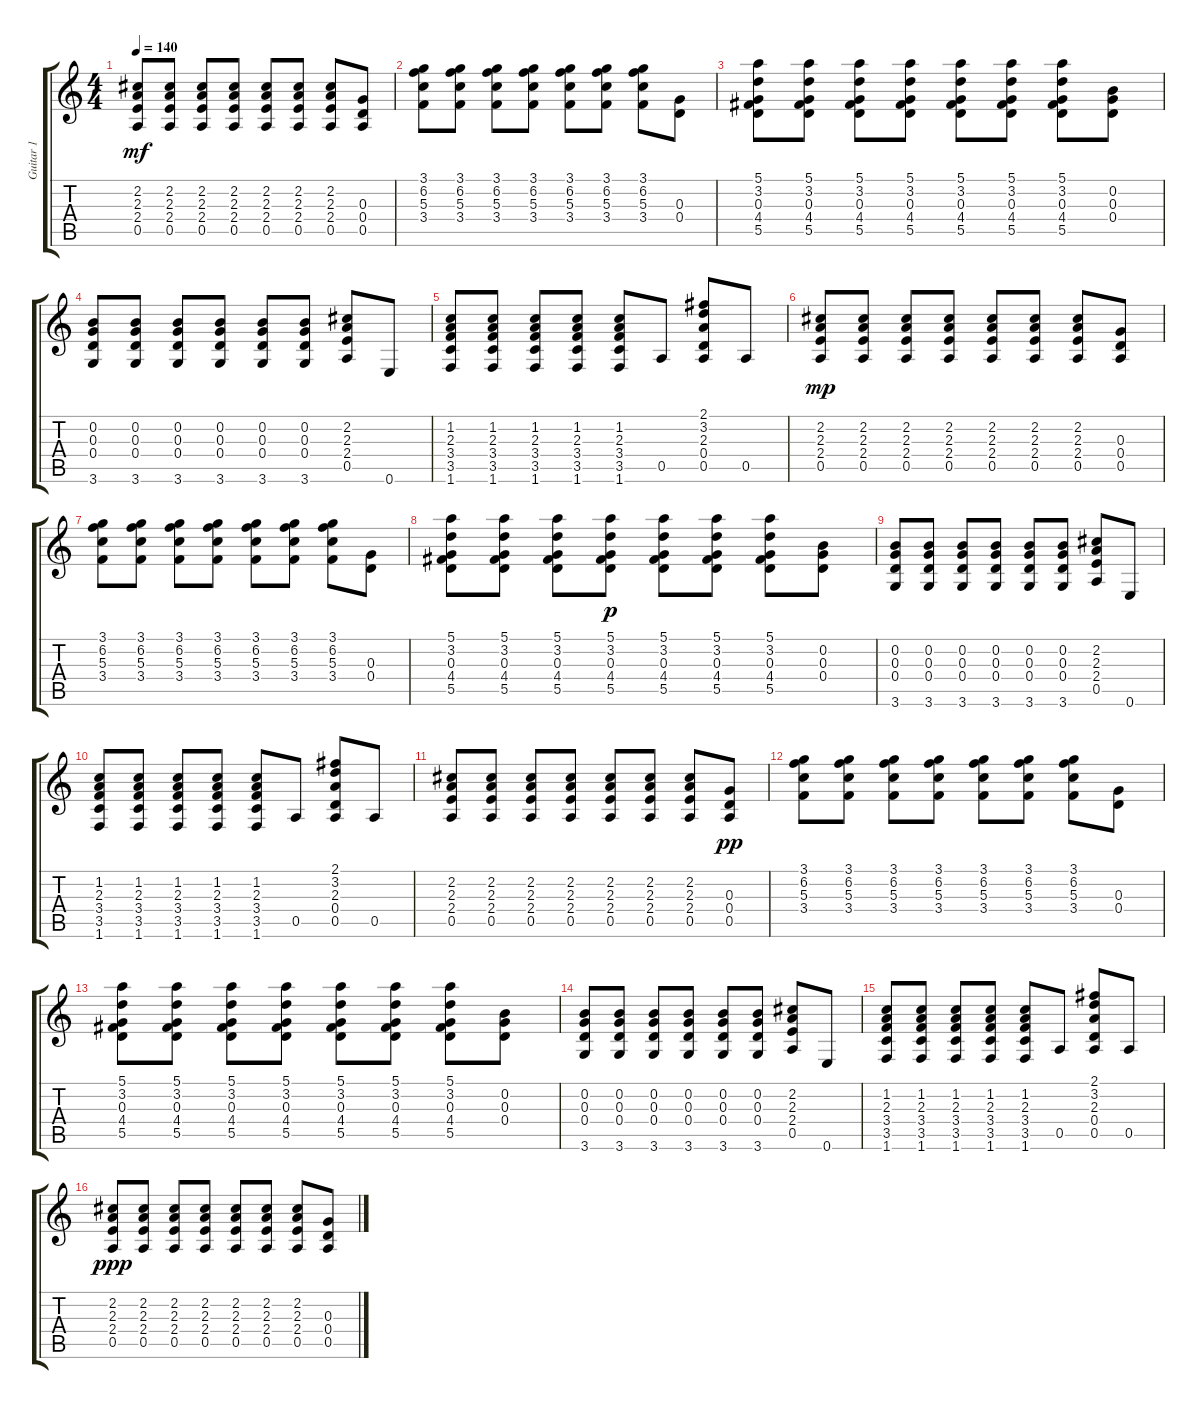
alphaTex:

\track ("Guitar 1" "Guitar 1") {instrument distortionguitar}
\staff {score tabs}
\tuning (E4 B3 G3 D3 A2 E2) {hide}
\ts (4 4)
\tempo 140
\clef g2
\ks c
(2.2 2.3 2.4 0.5).8{dy mf} (2.2 2.3 2.4 0.5).8 (2.2 2.3 2.4 0.5).8 (2.2 2.3 2.4 0.5).8 (2.2 2.3 2.4 0.5).8 (2.2 2.3 2.4 0.5).8 (2.2 2.3 2.4 0.5).8 (0.3 0.4 0.5).8 |
(3.1 6.2 5.3 3.4).8 (3.1 6.2 5.3 3.4).8 (3.1 6.2 5.3 3.4).8 (3.1 6.2 5.3 3.4).8 (3.1 6.2 5.3 3.4).8 (3.1 6.2 5.3 3.4).8 (3.1 6.2 5.3 3.4).8 (0.3 0.4).8 |
(5.1 3.2 0.3 4.4 5.5).8 (5.1 3.2 0.3 4.4 5.5).8 (5.1 3.2 0.3 4.4 5.5).8 (5.1 3.2 0.3 4.4 5.5).8 (5.1 3.2 0.3 4.4 5.5).8 (5.1 3.2 0.3 4.4 5.5).8 (5.1 3.2 0.3 4.4 5.5).8 (0.2 0.3 0.4).8 |
(0.2 0.3 0.4 3.6).8 (0.2 0.3 0.4 3.6).8 (0.2 0.3 0.4 3.6).8 (0.2 0.3 0.4 3.6).8 (0.2 0.3 0.4 3.6).8 (0.2 0.3 0.4 3.6).8 (2.2 2.3 2.4 0.5).8 0.6.8 |
(1.2 2.3 3.4 3.5 1.6).8 (1.2 2.3 3.4 3.5 1.6).8 (1.2 2.3 3.4 3.5 1.6).8 (1.2 2.3 3.4 3.5 1.6).8 (1.2 2.3 3.4 3.5 1.6).8 0.5.8 (2.1 3.2 2.3 0.4 0.5).8 0.5.8 |
(2.2 2.3 2.4 0.5).8{dy mp} (2.2 2.3 2.4 0.5).8 (2.2 2.3 2.4 0.5).8 (2.2 2.3 2.4 0.5).8 (2.2 2.3 2.4 0.5).8 (2.2 2.3 2.4 0.5).8 (2.2 2.3 2.4 0.5).8 (0.3 0.4 0.5).8 |
(3.1 6.2 5.3 3.4).8 (3.1 6.2 5.3 3.4).8 (3.1 6.2 5.3 3.4).8 (3.1 6.2 5.3 3.4).8 (3.1 6.2 5.3 3.4).8 (3.1 6.2 5.3 3.4).8 (3.1 6.2 5.3 3.4).8 (0.3 0.4).8 |
(5.1 3.2 0.3 4.4 5.5).8 (5.1 3.2 0.3 4.4 5.5).8 (5.1 3.2 0.3 4.4 5.5).8 (5.1 3.2 0.3 4.4 5.5).8{dy p} (5.1 3.2 0.3 4.4 5.5).8 (5.1 3.2 0.3 4.4 5.5).8 (5.1 3.2 0.3 4.4 5.5).8 (0.2 0.3 0.4).8 |
(0.2 0.3 0.4 3.6).8 (0.2 0.3 0.4 3.6).8 (0.2 0.3 0.4 3.6).8 (0.2 0.3 0.4 3.6).8 (0.2 0.3 0.4 3.6).8 (0.2 0.3 0.4 3.6).8 (2.2 2.3 2.4 0.5).8 0.6.8 |
(1.2 2.3 3.4 3.5 1.6).8 (1.2 2.3 3.4 3.5 1.6).8 (1.2 2.3 3.4 3.5 1.6).8 (1.2 2.3 3.4 3.5 1.6).8 (1.2 2.3 3.4 3.5 1.6).8 0.5.8 (2.1 3.2 2.3 0.4 0.5).8 0.5.8 |
(2.2 2.3 2.4 0.5).8 (2.2 2.3 2.4 0.5).8 (2.2 2.3 2.4 0.5).8 (2.2 2.3 2.4 0.5).8 (2.2 2.3 2.4 0.5).8 (2.2 2.3 2.4 0.5).8 (2.2 2.3 2.4 0.5).8 (0.3 0.4 0.5).8{dy pp} |
(3.1 6.2 5.3 3.4).8 (3.1 6.2 5.3 3.4).8 (3.1 6.2 5.3 3.4).8 (3.1 6.2 5.3 3.4).8 (3.1 6.2 5.3 3.4).8 (3.1 6.2 5.3 3.4).8 (3.1 6.2 5.3 3.4).8 (0.3 0.4).8 |
(5.1 3.2 0.3 4.4 5.5).8 (5.1 3.2 0.3 4.4 5.5).8 (5.1 3.2 0.3 4.4 5.5).8 (5.1 3.2 0.3 4.4 5.5).8 (5.1 3.2 0.3 4.4 5.5).8 (5.1 3.2 0.3 4.4 5.5).8 (5.1 3.2 0.3 4.4 5.5).8 (0.2 0.3 0.4).8 |
(0.2 0.3 0.4 3.6).8 (0.2 0.3 0.4 3.6).8 (0.2 0.3 0.4 3.6).8 (0.2 0.3 0.4 3.6).8 (0.2 0.3 0.4 3.6).8 (0.2 0.3 0.4 3.6).8 (2.2 2.3 2.4 0.5).8 0.6.8 |
(1.2 2.3 3.4 3.5 1.6).8 (1.2 2.3 3.4 3.5 1.6).8 (1.2 2.3 3.4 3.5 1.6).8 (1.2 2.3 3.4 3.5 1.6).8 (1.2 2.3 3.4 3.5 1.6).8 0.5.8 (2.1 3.2 2.3 0.4 0.5).8 0.5.8 |
(2.2 2.3 2.4 0.5).8{dy ppp} (2.2 2.3 2.4 0.5).8 (2.2 2.3 2.4 0.5).8 (2.2 2.3 2.4 0.5).8 (2.2 2.3 2.4 0.5).8 (2.2 2.3 2.4 0.5).8 (2.2 2.3 2.4 0.5).8 (0.3 0.4 0.5).8
